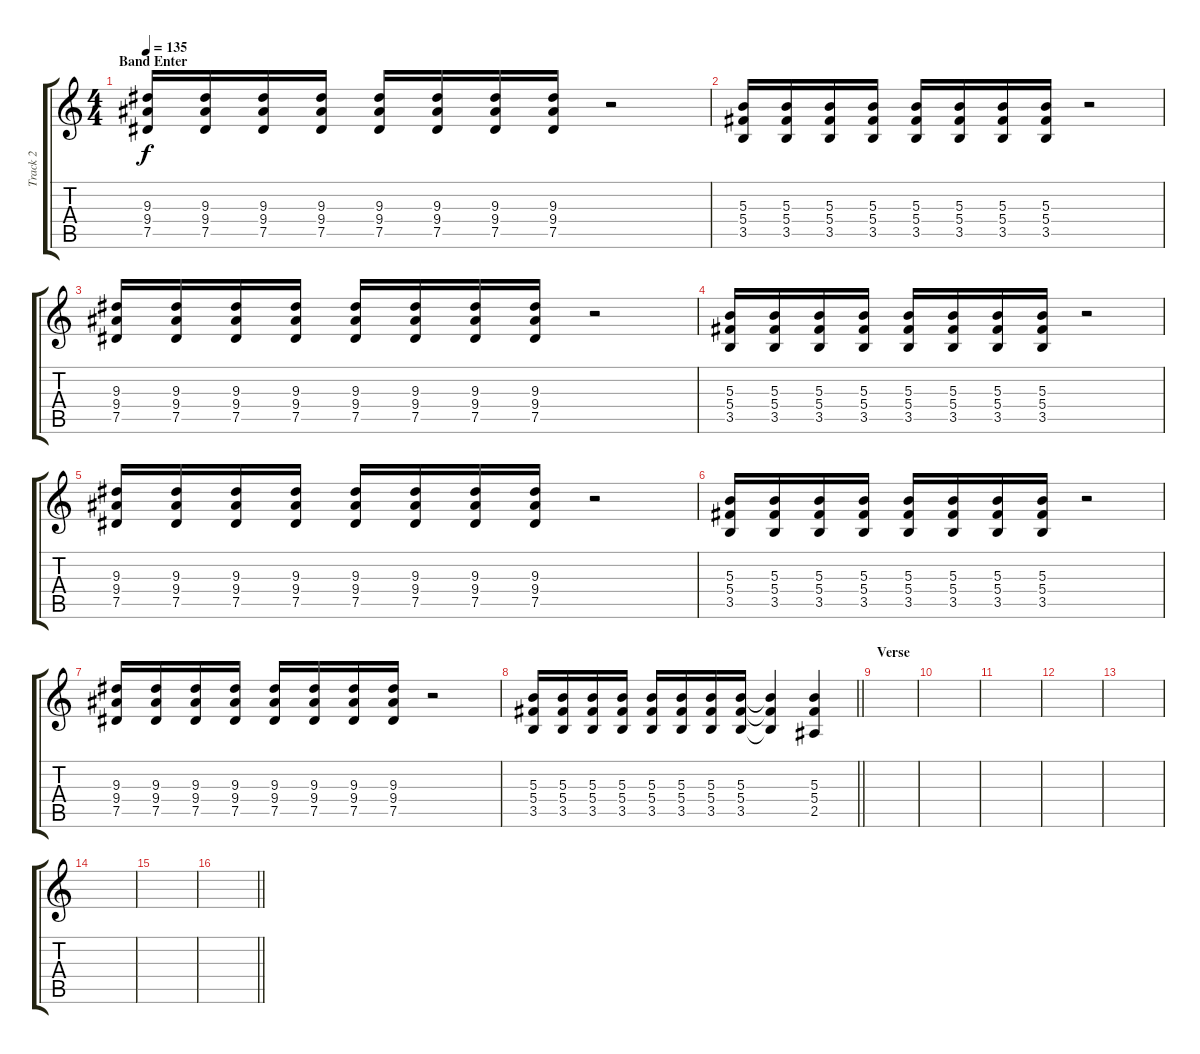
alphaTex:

\track ("Track 2" "Track 2") {instrument overdrivenguitar}
\staff {score tabs}
\tuning (Eb4 Bb3 Gb3 Db3 Ab2 Db2) {hide}
\ts (4 4)
\section ("" "Band Enter")
\tempo 135
\clef g2
\ks c
(9.3 9.4 7.5).16{dy f} (9.3 9.4 7.5).16 (9.3 9.4 7.5).16 (9.3 9.4 7.5).16 (9.3 9.4 7.5).16 (9.3 9.4 7.5).16 (9.3 9.4 7.5).16 (9.3 9.4 7.5).16 r.2 |
(5.3 5.4 3.5).16 (5.3 5.4 3.5).16 (5.3 5.4 3.5).16 (5.3 5.4 3.5).16 (5.3 5.4 3.5).16 (5.3 5.4 3.5).16 (5.3 5.4 3.5).16 (5.3 5.4 3.5).16 r.2 |
(9.3 9.4 7.5).16 (9.3 9.4 7.5).16 (9.3 9.4 7.5).16 (9.3 9.4 7.5).16 (9.3 9.4 7.5).16 (9.3 9.4 7.5).16 (9.3 9.4 7.5).16 (9.3 9.4 7.5).16 r.2 |
(5.3 5.4 3.5).16 (5.3 5.4 3.5).16 (5.3 5.4 3.5).16 (5.3 5.4 3.5).16 (5.3 5.4 3.5).16 (5.3 5.4 3.5).16 (5.3 5.4 3.5).16 (5.3 5.4 3.5).16 r.2 |
(9.3 9.4 7.5).16 (9.3 9.4 7.5).16 (9.3 9.4 7.5).16 (9.3 9.4 7.5).16 (9.3 9.4 7.5).16 (9.3 9.4 7.5).16 (9.3 9.4 7.5).16 (9.3 9.4 7.5).16 r.2 |
(5.3 5.4 3.5).16 (5.3 5.4 3.5).16 (5.3 5.4 3.5).16 (5.3 5.4 3.5).16 (5.3 5.4 3.5).16 (5.3 5.4 3.5).16 (5.3 5.4 3.5).16 (5.3 5.4 3.5).16 r.2 |
(9.3 9.4 7.5).16 (9.3 9.4 7.5).16 (9.3 9.4 7.5).16 (9.3 9.4 7.5).16 (9.3 9.4 7.5).16 (9.3 9.4 7.5).16 (9.3 9.4 7.5).16 (9.3 9.4 7.5).16 r.2 |
\barLineRight lightlight
(5.3 5.4 3.5).16 (5.3 5.4 3.5).16 (5.3 5.4 3.5).16 (5.3 5.4 3.5).16 (5.3 5.4 3.5).16 (5.3 5.4 3.5).16 (5.3 5.4 3.5).16 (5.3 5.4 3.5).16 (5.3{t} 5.4{t} 3.5{t}).4 (5.3 5.4 2.5).4 |
\section ("" "Verse")
|
|
|
|
|
|
|
\barLineRight lightlight
